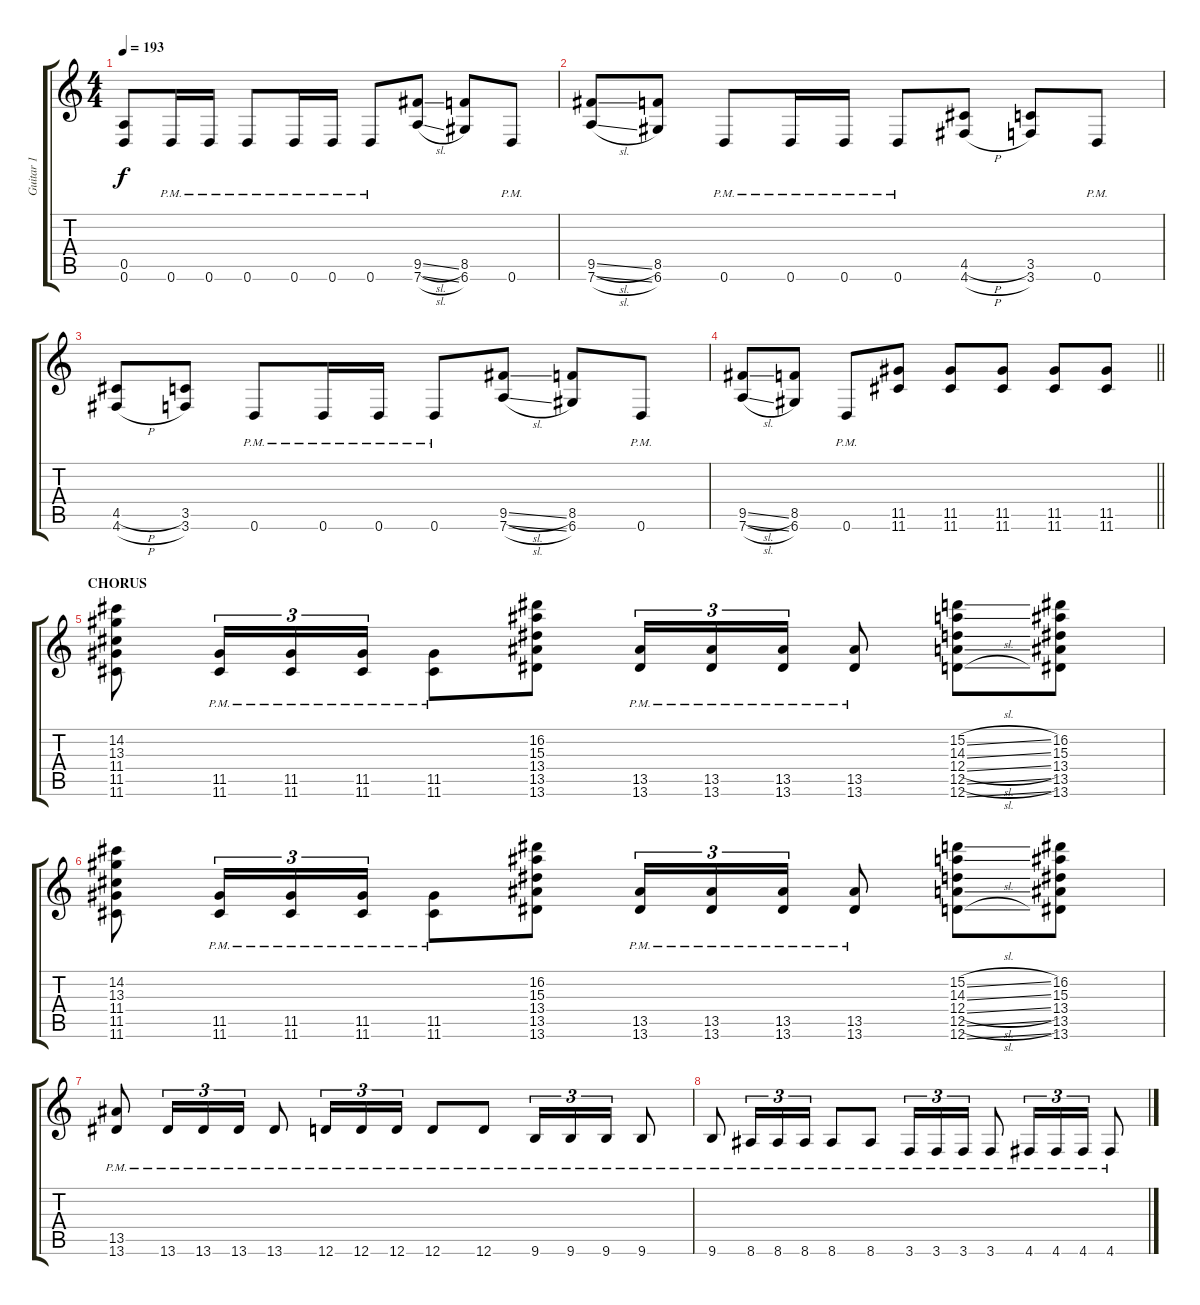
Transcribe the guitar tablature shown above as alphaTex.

\track ("Guitar 1" "Guitar 1") {instrument distortionguitar}
\staff {score tabs}
\tuning (E4 B3 G3 D3 A2 D2) {hide}
\ts (4 4)
\tempo 193
\clef g2
\ks c
(0.5 0.6).8{dy f} 0.6{pm}.16 0.6{pm}.16 0.6{pm}.8 0.6{pm}.16 0.6{pm}.16 0.6{pm}.8 (9.5{sl} 7.6{sl}).8 (8.5 6.6).8 0.6{pm}.8 |
(9.5{sl} 7.6{sl}).8 (8.5 6.6).8 0.6{pm}.8 0.6{pm}.16 0.6{pm}.16 0.6{pm}.8 (4.5{h} 4.6{h}).8 (3.5 3.6).8 0.6{pm}.8 |
(4.5{h} 4.6{h}).8 (3.5 3.6).8 0.6{pm}.8 0.6{pm}.16 0.6{pm}.16 0.6{pm}.8 (9.5{sl} 7.6{sl}).8 (8.5 6.6).8 0.6{pm}.8 |
\barLineRight lightlight
(9.5{sl} 7.6{sl}).8 (8.5 6.6).8 0.6{pm}.8 (11.5 11.6).8 (11.5 11.6).8 (11.5 11.6).8 (11.5 11.6).8 (11.5 11.6).8 |
\section ("" "CHORUS")
(14.2 13.3 11.4 11.5 11.6).8 (11.5{pm} 11.6{pm}).16{tu (3 2)} (11.5{pm} 11.6{pm}).16{tu (3 2)} (11.5{pm} 11.6{pm}).16{tu (3 2)} (11.5{pm} 11.6{pm}).8 (16.2 15.3 13.4 13.5 13.6).8 (13.5{pm} 13.6{pm}).16{tu (3 2)} (13.5{pm} 13.6{pm}).16{tu (3 2)} (13.5{pm} 13.6{pm}).16{tu (3 2)} (13.5{pm} 13.6{pm}).8 (15.2{sl} 14.3{sl} 12.4{sl} 12.5{sl} 12.6{sl}).8 (16.2 15.3 13.4 13.5 13.6).8 |
(14.2 13.3 11.4 11.5 11.6).8 (11.5{pm} 11.6{pm}).16{tu (3 2)} (11.5{pm} 11.6{pm}).16{tu (3 2)} (11.5{pm} 11.6{pm}).16{tu (3 2)} (11.5{pm} 11.6{pm}).8 (16.2 15.3 13.4 13.5 13.6).8 (13.5{pm} 13.6{pm}).16{tu (3 2)} (13.5{pm} 13.6{pm}).16{tu (3 2)} (13.5{pm} 13.6{pm}).16{tu (3 2)} (13.5{pm} 13.6{pm}).8 (15.2{sl} 14.3{sl} 12.4{sl} 12.5{sl} 12.6{sl}).8 (16.2 15.3 13.4 13.5 13.6).8 |
(13.5 13.6{pm}).8 13.6{pm}.16{tu (3 2)} 13.6{pm}.16{tu (3 2)} 13.6{pm}.16{tu (3 2)} 13.6{pm}.8 12.6{pm}.16{tu (3 2)} 12.6{pm}.16{tu (3 2)} 12.6{pm}.16{tu (3 2)} 12.6{pm}.8 12.6{pm}.8 9.6{pm}.16{tu (3 2)} 9.6{pm}.16{tu (3 2)} 9.6{pm}.16{tu (3 2)} 9.6{pm}.8 |
9.6{pm}.8 8.6{pm}.16{tu (3 2)} 8.6{pm}.16{tu (3 2)} 8.6{pm}.16{tu (3 2)} 8.6{pm}.8 8.6{pm}.8 3.6{pm}.16{tu (3 2)} 3.6{pm}.16{tu (3 2)} 3.6{pm}.16{tu (3 2)} 3.6{pm}.8 4.6{pm}.16{tu (3 2)} 4.6{pm}.16{tu (3 2)} 4.6{pm}.16{tu (3 2)} 4.6{pm}.8
